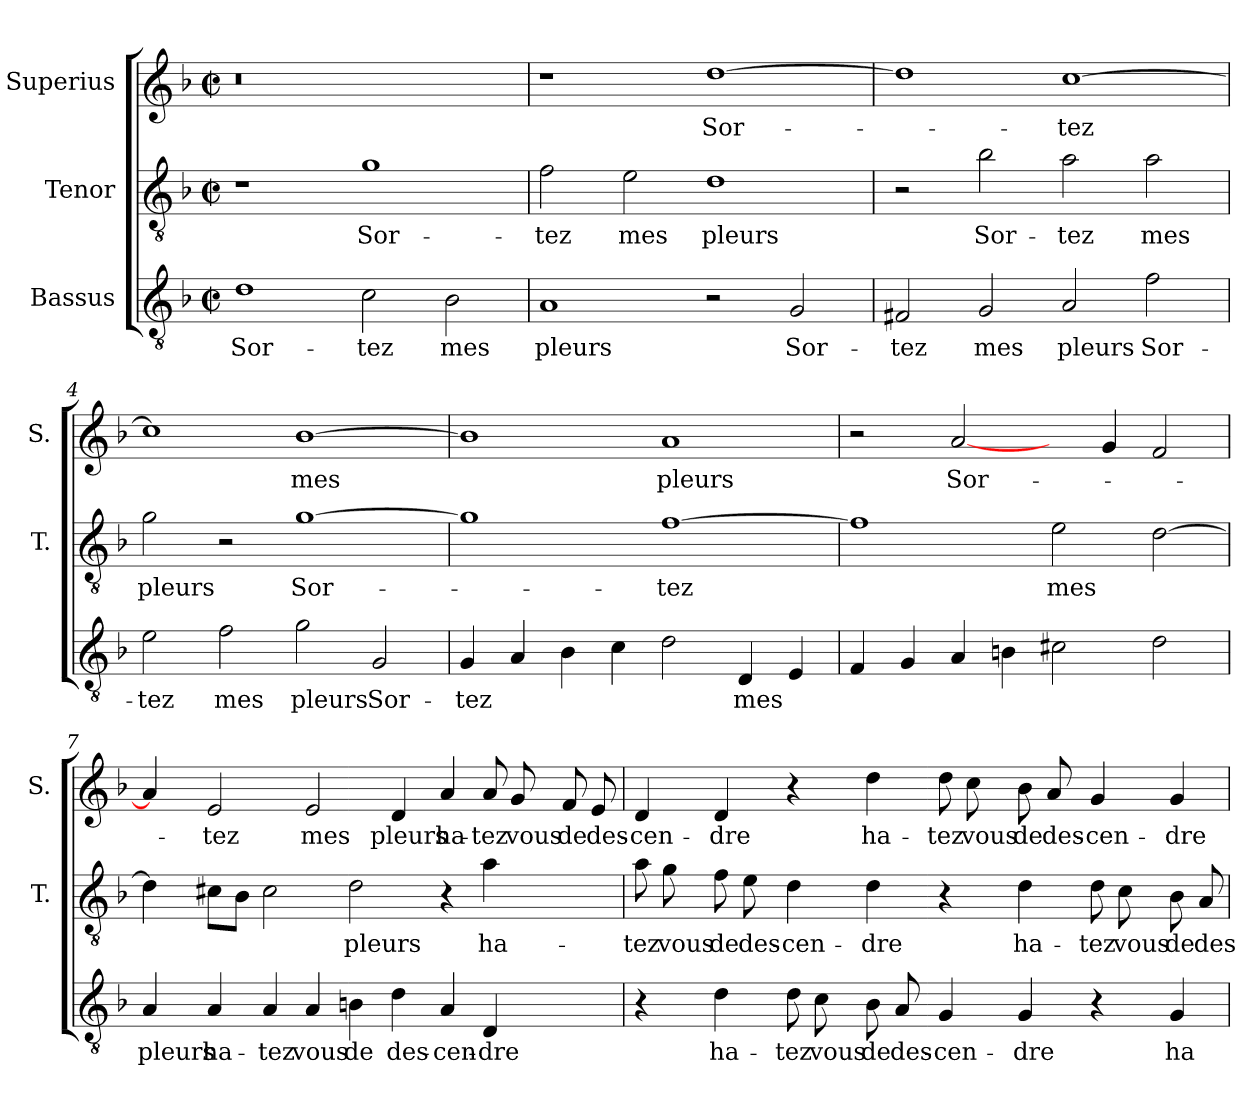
**kern	**text	**kern	**text	**kern	**text
*part3	*part3	*part2	*part2	*part1	*part1
*staff3	*staff3	*staff2	*staff2	*staff1	*staff1
*I"Bassus	*	*I"Tenor	*	*I"Superius	*
*	*	*I'T.	*	*I'S.	*
*clefGv2	*	*clefGv2	*	*clefG2	*
*k[b-]	*	*k[b-]	*	*k[b-]	*
*F:	*	*F:	*	*F:	*
*M2/2	*	*M2/2	*	*M2/2	*
*met(c|)	*	*met(c|)	*	*met(c|)	*
=1	=1	=1	=1	=1	=1
!	!	!	!	!LO:N:vis=0	!
1d\	Sor-	1r	.	1r	.
2c\	-tez	1g\	Sor-	1ryy	.
2B-\	mes	.	.	.	.
=2	=2	=2	=2	=2	=2
1A/	pleurs	2f\	-tez	1r	.
.	.	2e\	mes	.	.
2r	.	1d\	pleurs	[1dd\	Sor-
2G/	Sor-	.	.	.	.
=3	=3	=3	=3	=3	=3
2F#X/	-tez	2r	.	1dd\]	.
2G/	mes	2b-\	Sor-	.	.
2A/	pleurs	2a\	-tez	[1cc\	-tez
2f\	Sor-	2a\	mes	.	.
=4	=4	=4	=4	=4	=4
2e\	-tez	2g\	pleurs	1cc\]	.
2f\	mes	2r	.	.	.
2g\	pleurs	[1g\	Sor-	[1b-\	mes
2G/	Sor-	.	.	.	.
=5	=5	=5	=5	=5	=5
4G/	-tez	1g\]	.	1b-\]	.
4A/	.	.	.	.	.
4B-\	.	.	.	.	.
4c\	.	.	.	.	.
2d\	.	[1f\	-tez	1a/	pleurs
4D/	mes	.	.	.	.
4E/	.	.	.	.	.
!!LO:LB:g=z
=6	=6	=6	=6	=6	=6
4F/	.	1f\]	.	2r	.
4G/	.	.	.	.	.
4A/	.	.	.	[2a/	Sor-
4Bn\	.	.	.	.	.
2c#X\	.	2e\	mes	4ryy	.
.	.	.	.	4g/	.
2d\	.	[2d\	.	2f/	.
=7	=7	=7	=7	=7	=7
4A/	pleurs	4d\]	.	4a/]	.
4A/	ha-	8c#X\L	.	2e/	-tez
.	.	8B-\J	.	.	.
4A/	-tez	2c#\	.	.	.
4A/	vous	.	.	2e/	mes
4Bn\	de	2d\	pleurs	.	.
4d\	des-	.	.	4d/	pleurs
4A/	-cen-	4r	.	4a/	ha-
4D/	-dre	4a\	ha-	8a/	-tez
.	.	.	.	8g/	vous
4ryy	.	4ryy	.	8f/	de
.	.	.	.	8e/	des-
=8	=8	=8	=8	=8	=8
4r	.	8a\	-tez	4d/	-cen-
.	.	8g\	vous	.	.
4d\	ha-	8f\	de	4d/	-dre
.	.	8e\	des-	.	.
8d\	-tez	4d\	-cen-	4r	.
8c\	vous	.	.	.	.
8B-\	de	4d\	-dre	4dd\	ha-
8A/	des-	.	.	.	.
4G/	-cen-	4r	.	8dd\	-tez
.	.	.	.	8cc\	vous
4G/	-dre	4d\	ha-	8b-\	de
.	.	.	.	8a/	des-
4r	.	8d\	-tez	4g/	-cen-
.	.	8c\	vous	.	.
4G/	ha-	8B-\	de	4g/	-dre
.	.	8A/	des-	.	.
=	=	=	=	=	=
*-	*-	*-	*-	*-	*-
